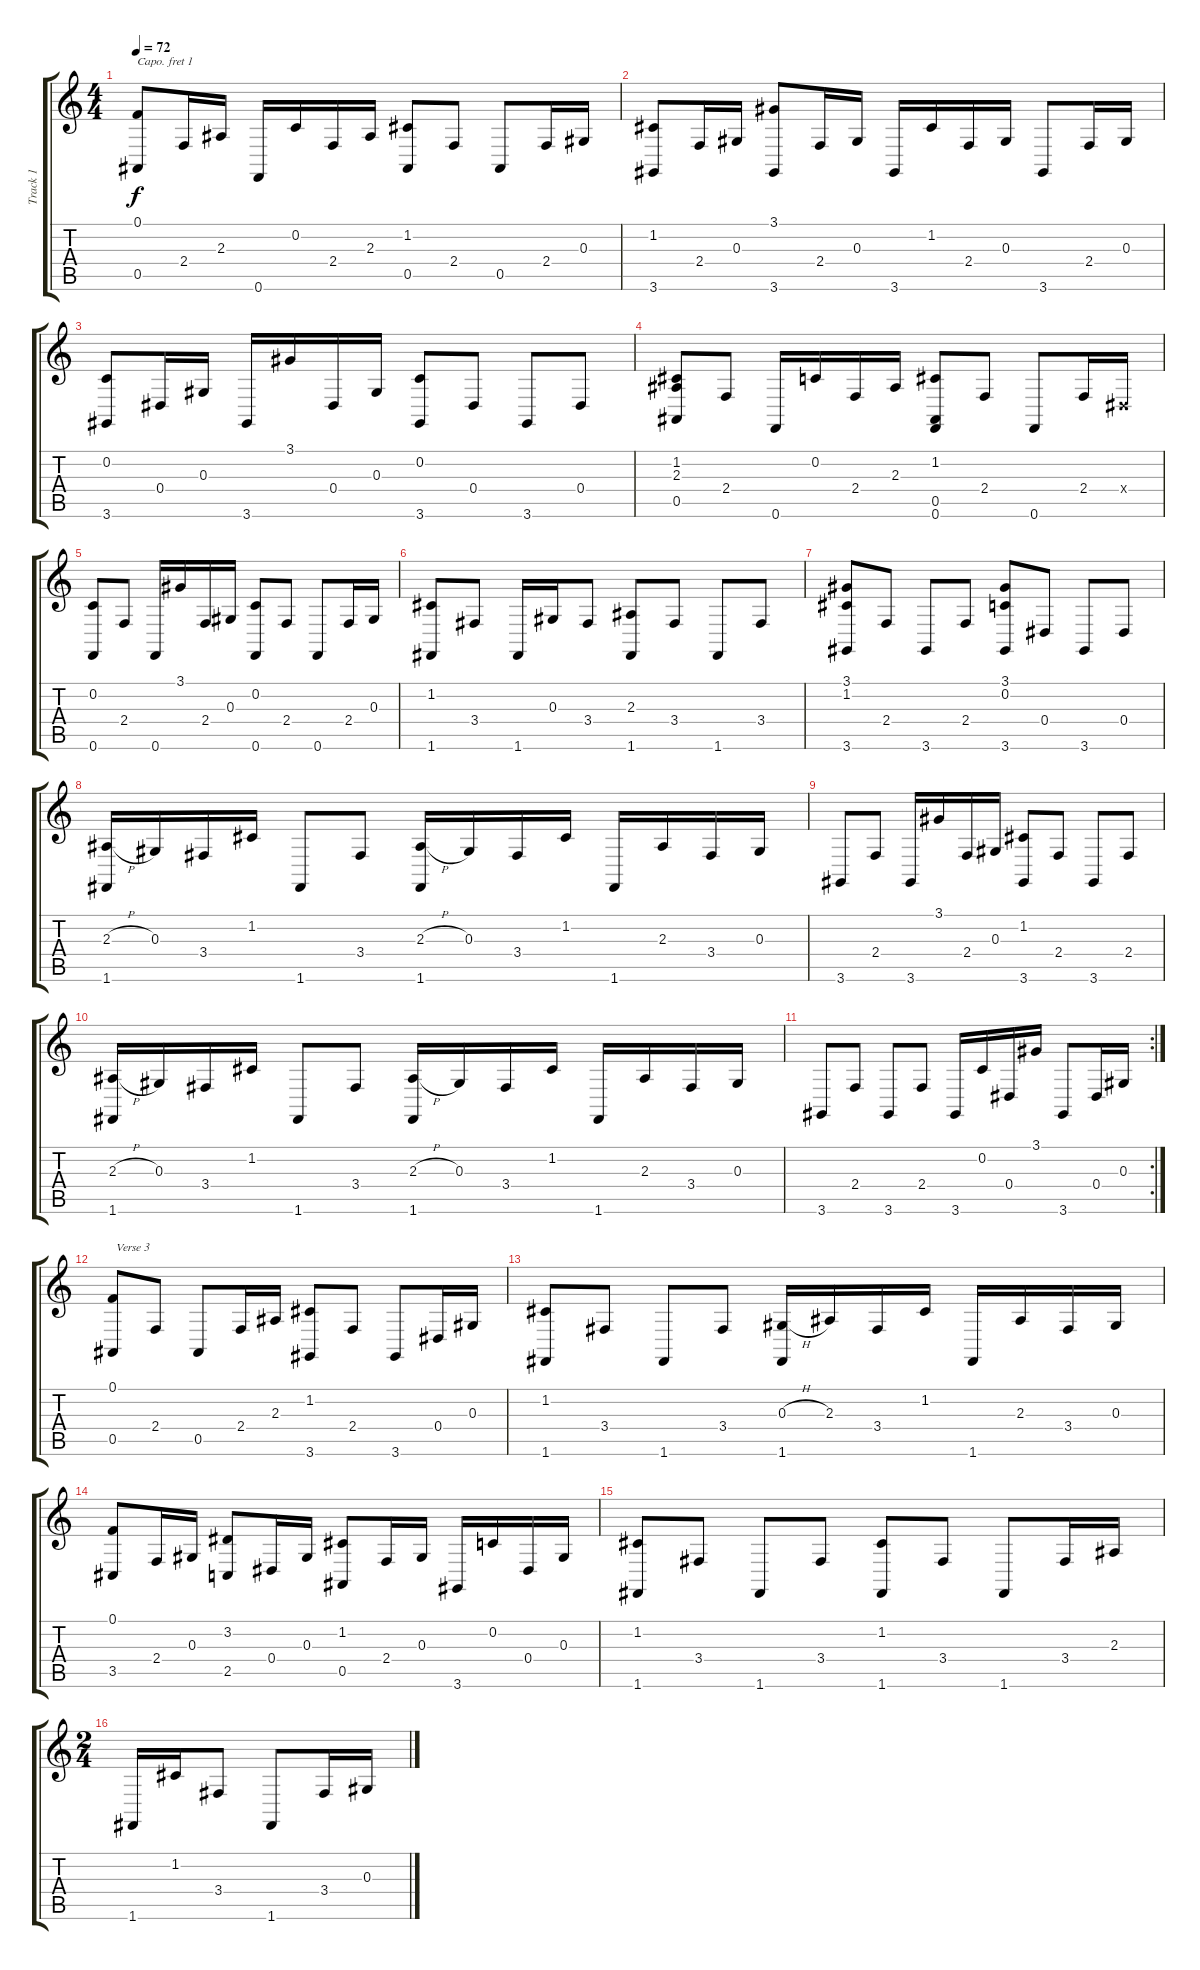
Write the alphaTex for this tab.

\track ("Track 1" "Track 1") {instrument acousticgrandpiano}
\staff {score tabs}
\capo 1
\tuning (E4 B3 G3 D3 A2 E2) {hide}
\ts (4 4)
\tempo 72
\clef g2
\ks c
(0.1 0.5).8{dy f} 2.4.16 2.3.16 0.6.16 0.2.16 2.4.16 2.3.16 (1.2 0.5).8 2.4.8 0.5.8 2.4.16 0.3.16 |
(1.2 3.6).8 2.4.16 0.3.16 (3.1 3.6).8 2.4.16 0.3.16 3.6.16 1.2.16 2.4.16 0.3.16 3.6.8 2.4.16 0.3.16 |
(0.2 3.6).8 0.4.16 0.3.16 3.6.16 3.1.16 0.4.16 0.3.16 (0.2 3.6).8 0.4.8 3.6.8 0.4.8 |
(1.2 2.3 0.5).8 2.4.8 0.6.16 0.2.16 2.4.16 2.3.16 (1.2 0.5 0.6).8 2.4.8 0.6.8 2.4.16 0.4{x}.16 |
(0.2 0.6).8 2.4.8 0.6.16 3.1.16 2.4.16 0.3.16 (0.2 0.6).8 2.4.8 0.6.8 2.4.16 0.3.16 |
(1.2 1.6).8 3.4.8 1.6.16 0.3.16 3.4.8 (2.3 1.6).8 3.4.8 1.6.8 3.4.8 |
(3.1 1.2 3.6).8 2.4.8 3.6.8 2.4.8 (3.1 0.2 3.6).8 0.4.8 3.6.8 0.4.8 |
(2.3{h} 1.6).16 0.3.16 3.4.16 1.2.16 1.6.8 3.4.8 (2.3{h} 1.6).16 0.3.16 3.4.16 1.2.16 1.6.16 2.3.16 3.4.16 0.3.16 |
3.6.8 2.4.8 3.6.16 3.1.16 2.4.16 0.3.16 (1.2 3.6).8 2.4.8 3.6.8 2.4.8 |
(2.3{h} 1.6).16 0.3.16 3.4.16 1.2.16 1.6.8 3.4.8 (2.3{h} 1.6).16 0.3.16 3.4.16 1.2.16 1.6.16 2.3.16 3.4.16 0.3.16 |
\rc 2
3.6.8 2.4.8 3.6.8 2.4.8 3.6.16 0.2.16 0.4.16 3.1.16 3.6.8 0.4.16 0.3.16 |
(0.1 0.5).8{txt " Verse 3"} 2.4.8 0.5.8 2.4.16 2.3.16 (1.2 3.6).8 2.4.8 3.6.8 0.4.16 0.3.16 |
(1.2 1.6).8 3.4.8 1.6.8 3.4.8 (0.3{h} 1.6).16 2.3.16 3.4.16 1.2.16 1.6.16 2.3.16 3.4.16 0.3.16 |
(0.1 3.5).8 2.4.16 0.3.16 (3.2 2.5).8 0.4.16 0.3.16 (1.2 0.5).8 2.4.16 0.3.16 3.6.16 0.2.16 0.4.16 0.3.16 |
(1.2 1.6).8 3.4.8 1.6.8 3.4.8 (1.2 1.6).8 3.4.8 1.6.8 3.4.16 2.3.16 |
\ts (2 4)
1.6.16 1.2.16 3.4.8 1.6.8 3.4.16 0.3.16
